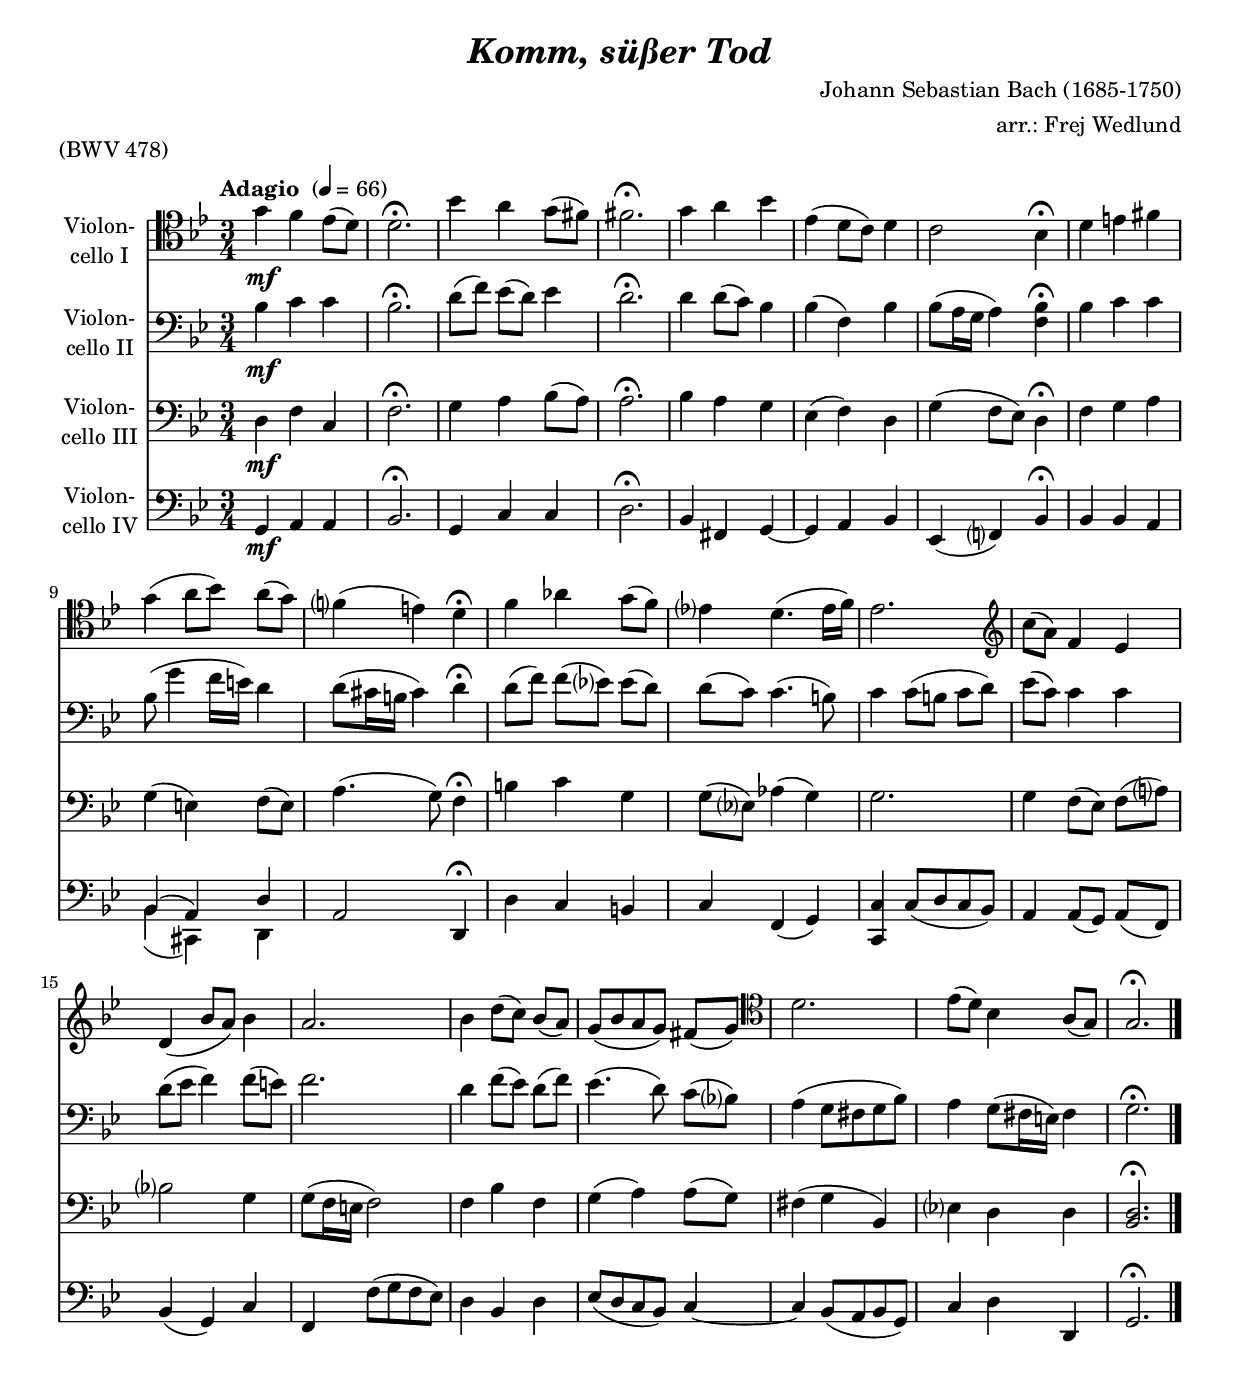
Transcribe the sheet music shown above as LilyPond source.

\version "2.16.2"
\include "deutsch.ly"

#(set-global-staff-size 19.05)

\header {
  title     = \markup \bold \italic "Komm, süßer Tod"
  composer  = "Johann Sebastian Bach (1685-1750)"
  arranger  = "arr.: Frej Wedlund"
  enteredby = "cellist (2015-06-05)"
  piece     = "(BWV 478)"
}

voiceconsts = {
  \key c \minor
  \time 3/4
  \clef "bass"
  \tempo "Adagio " 4=66
  \numericTimeSignature
  \compressFullBarRests
  \set tupletSpannerDuration = #(ly:make-moment 1 4)
  % Set default beaming for all staves
  \set Timing.beamExceptions = #'()
  \set Timing.baseMoment     = #(ly:make-moment 1 4)
  \set Timing.beatStructure  = #'(1 1 1)
}

%mifl= "oboe"
mist = "string ensemble 1"
%miva = "pizzicato strings"
%miba = "bassoon"
miba = "drawbar organ"
%miba = "harpsichord"

va = \relative c'' {
  \voiceconsts
  \clef "tenor"

  c4\mf b as8( g)
  g2.\fermata
  es'4 d c8( h)
  h2.\fermata
  c4 d es
  as,( g8 f) g4

  f2 es4\fermata
  g a h
  c( d8 es) d( c)
  b?4( a) g\fermata
  b des c8( b)

  as?4 g4.( as16 b)
  as2. \clef "treble"
  f'8( d) b4 as
  g( es'8 d) es4
  d2.

  es4 g8( f) es( d)
  c[( es d c)] h( c) \clef "tenor"
  g2.
  as8( g) es4 d8( c)
  c2.\fermata \bar "|."
}

vb = \relative c' {
  \voiceconsts

  es4\mf f f
  es2.\fermata
  g8( b) as( g) as4
  g2.\fermata
  g4 g8( f) es4
  es( b) es

  es8( d16 c d4) <b es>\fermata
  es f f
  es8( c'4 b16 a) g4
  g8( fis16 e fis4) g\fermata
  g8( b) b( as?) as( g)

  g( f) f4.( e8)
  f4 f8( e f g)
  as( f) f4 f
  g8( as b4) b8( a)
  b2.

  g4 b8( as) g( b)
  as4.( g8) f( es?)
  d4( c8[ h c es])
  d4 c8( h16 a) h4
  c2.\fermata \bar "|."
}

vc = \relative c' {
  \voiceconsts

  g4\mf b f
  b2.\fermata
  c4 d es8( d)
  d2.\fermata
  es4 d c
  as( b) g

  c( b8 as) g4\fermata
  b c d
  c( a) b8( a)
  d4.( c8) b4\fermata
  e f c

  c8( as?) des4( c)
  c2.
  c4 b8( as) b( d?)
  es?2 c4
  c8( b16 a b2)

  b4 es b
  c( d) d8( c)
  h4( c es,)
  as? g g
  <es g>2.\fermata \bar "|."
}

vd = \relative c {
  \voiceconsts

  c4\mf d d
  es2.\fermata
  c4 f f
  g2.\fermata
  es4 h c~
  c d es

  as,( b?) es\fermata
  es es d
  << { es( d) g } \\ { es( fis,) g } >>
  d'2 g,4\fermata
  g' f e

  f b,( c)
  <f, f'>4 f'8[( g f es)]
  d4 d8( c) d( b)
  es4( c) f
  b, b'8[( c b as)]

  g4 es g
  as8[( g f es)] f4~
  f es8[( d es c)]
  f4 g g,
  c2.\fermata \bar "|."
}


music = <<
      \new Staff {
        \set Staff.midiInstrument = \mist
        \set Staff.instrumentName = \markup \center-column { "Violon-" "cello I" }
        \transpose c g, { \va }
      }

      \new Staff {
        \set Staff.midiInstrument = \mist
        \set Staff.instrumentName = \markup \center-column { "Violon-" "cello II" }
        \transpose c g, { \vb }
      }

      \new Staff {
        \set Staff.midiInstrument = \mist
        \set Staff.instrumentName = \markup \center-column { "Violon-" "cello III" }
        \transpose c g, { \vc }
      }

      \new Staff {
        \set Staff.midiInstrument = \miba
        \set Staff.instrumentName = \markup \center-column { "Violon-" "cello IV" }
        \transpose c g, { \vd }
      }
>>

\book {
  \score {
   \music
    \layout {}
  }

  \score {
    \unfoldRepeats \music

    \midi {
      \context {
        \Score
      }
    }
  }
}
